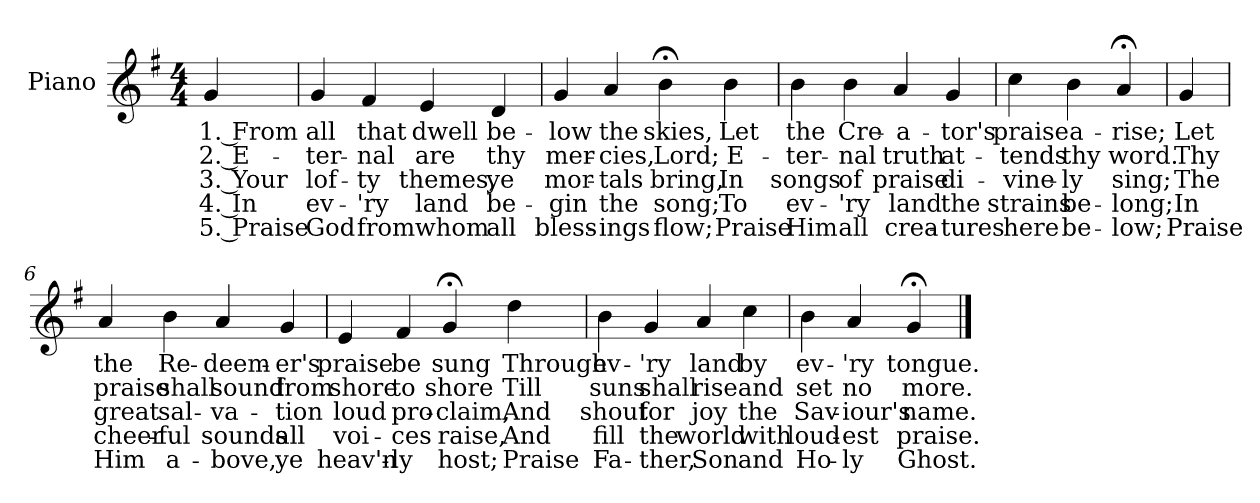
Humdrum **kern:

**kern	**text	**text	**text	**text	**text
*part1	*part1	*part1	*part1	*part1	*part1
*staff1	*staff1	*staff1	*staff1	*staff1	*staff1
*I"Piano	*	*	*	*	*
*I'Pno	*	*	*	*	*
*clefG2	*	*	*	*	*
*k[f#]	*	*	*	*	*
*G:	*	*	*	*	*
*M4/4	*	*	*	*	*
=	=	=	=	=	=
4g/	1. From	2. E-	3. Your	4. In	5. Praise
=1	=1	=1	=1	=1	=1
4g/	all	-ter-	lof-	ev-	God
4f#/	that	-nal	-ty	-'ry	from
4e/	dwell	are	themes,	land	whom
4d/	be-	thy	ye	be-	all
=2	=2	=2	=2	=2	=2
4g/	-low	mer-	mor-	-gin	bless-
4a/	the	-cies,	-tals	the	-ings
4b;<\	skies,	Lord;	bring,	song;	flow;
4b\	Let	E-	In	To	Praise
=3	=3	=3	=3	=3	=3
4b\	the	-ter-	songs	ev-	Him
4b\	Cre-	-nal	of	-'ry	all
4a/	-a-	truth	praise	land	crea-
4g/	-tor's	at-	di-	the	-tures
=4	=4	=4	=4	=4	=4
4cc\	praise	-tends	-vine-	strains	here
4b\	a-	thy	-ly	be-	be-
4a;</	-rise;	word.	sing;	-long;	-low;
!!LO:LB:g=z
=5	=5	=5	=5	=5	=5
4g/	Let	Thy	The	In	Praise
=6	=6	=6	=6	=6	=6
4a/	the	praise	great	cheer-	Him
4b\	Re-	shall	sal-	-ful	a-
4a/	-deem-	sound	-va-	sounds	-bove,
4g/	-er's	from	-tion	all	ye
=7	=7	=7	=7	=7	=7
4e/	praise	shore	loud	voi-	heav'n-
4f#/	be	to	pro-	-ces	-ly
4g;</	sung	shore	-claim,	raise,	host;
4dd\	Through	Till	And	And	Praise
=8	=8	=8	=8	=8	=8
4b\	ev-	suns	shout	fill	Fa-
4g/	-'ry	shall	for	the	-ther,
4a/	land	rise	joy	world	Son
4cc\	by	and	the	with	and
=9	=9	=9	=9	=9	=9
4b\	ev-	set	Sav-	loud-	Ho-
4a/	-'ry	no	-iour's	-est	-ly
4g;</	tongue.	more.	name.	praise.	Ghost.
==	==	==	==	==	==
*-	*-	*-	*-	*-	*-
